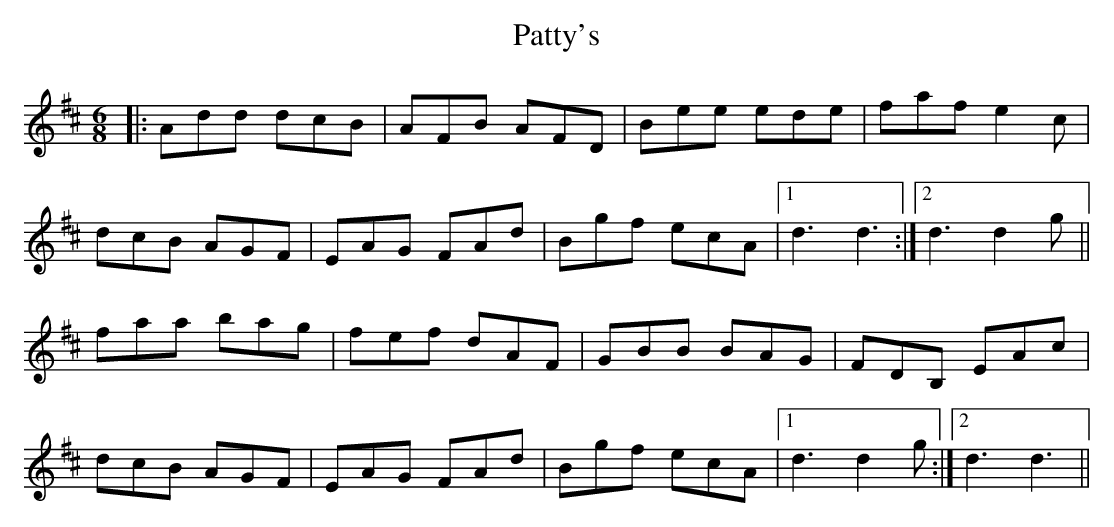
X:1
T: Patty's
M: 6/8
L: 1/8
K: Dmaj
|:Add dcB|AFB AFD|Bee ede|faf e2c|
dcB AGF|EAG FAd|Bgf ecA|1 d3 d3:|2 d3 d2g||
faa bag|fef dAF|GBB BAG|FDB, EAc|
dcB AGF|EAG FAd|Bgf ecA|1 d3 d2g:|2 d3 d3||
